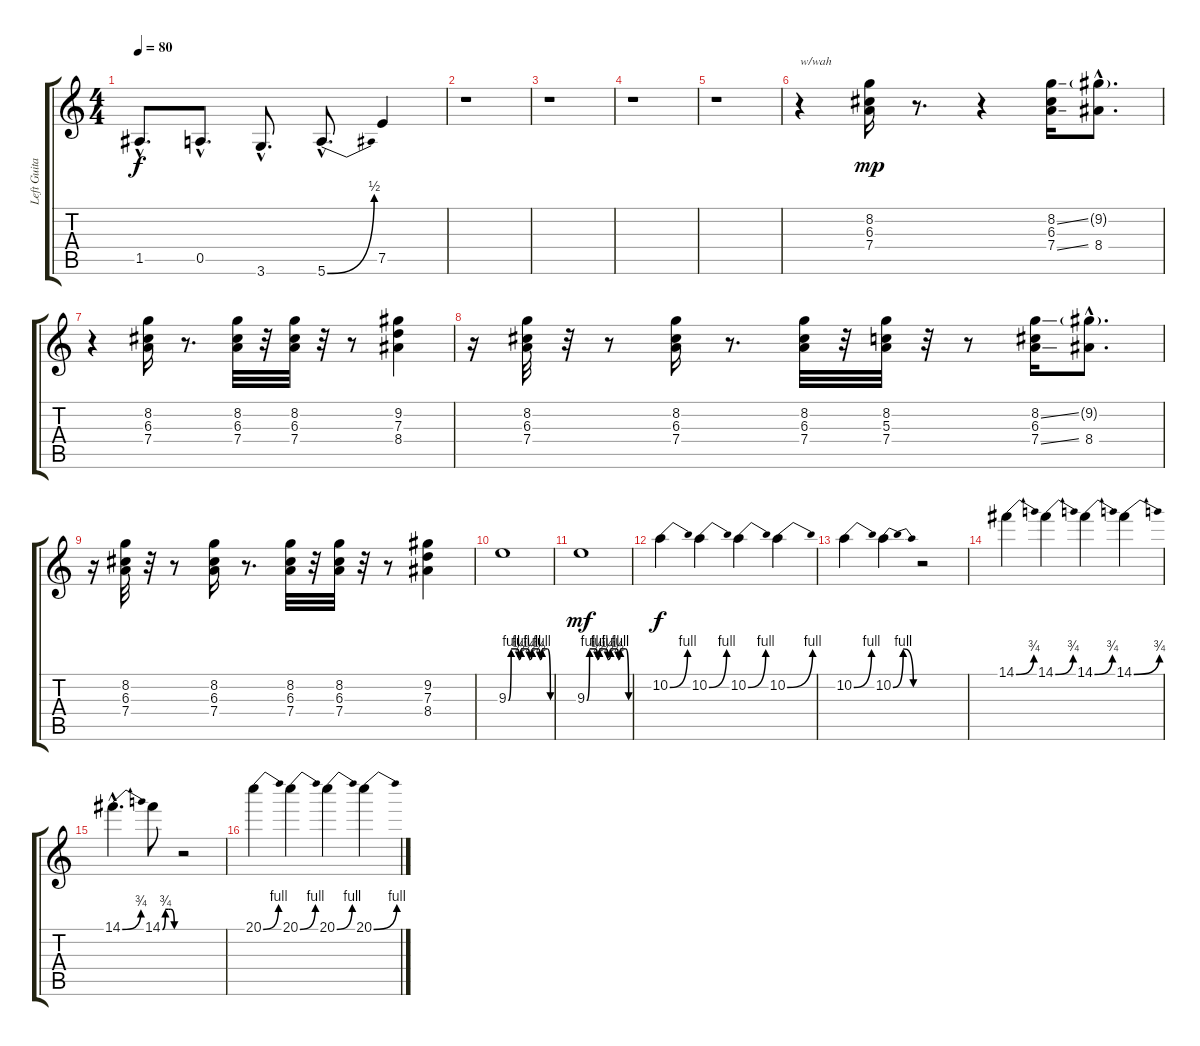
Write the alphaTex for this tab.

\track ("Left Guitar" "Left Guita") {instrument overdrivenguitar}
\staff {score tabs}
\tuning (E4 B3 G3 D3 A2 E2) {hide}
\ts (4 4)
\tempo 80
\clef g2
\ks c
1.5{hac}.8{d dy f} 0.5{hac}.8{d} 3.6{hac}.8{d} 5.6{be (bend 0 0 60 2) hac}.8{d} 7.5.4 |
r.1 |
r.1 |
r.1 |
r.1 |
r.4{txt "w/wah"} (8.2 6.3 7.4).16{dy mp} r.8{d} r.4 (8.2{ss} 6.3 7.4{ss}).16 (9.2{g hac} 8.4{hac}).8{d} |
r.4 (8.2 6.3 7.4).16 r.8{d} (8.2 6.3 7.4).32 r.32 (8.2 6.3 7.4).32 r.32 r.8 (9.2 7.3 8.4).4 |
r.16 (8.2 6.3 7.4).32 r.32 r.8 (8.2 6.3 7.4).16 r.8{d} (8.2 6.3 7.4).32 r.32 (8.2 5.3 7.4).32 r.32 r.8 (8.2{ss} 6.3 7.4{ss}).16 (9.2{g hac} 8.4{hac}).8{d} |
r.16 (8.2 6.3 7.4).32 r.32 r.8 (8.2 6.3 7.4).16 r.8{d} (8.2 6.3 7.4).32 r.32 (8.2 6.3 7.4).32 r.32 r.8 (9.2 7.3 8.4).4 |
9.3{be (custom 0 0 4 4 12 4 15 2 18 4 27 4 30 2 34 4 43 4 45 2 48 4 56 4 60 0)}.1 |
9.3{be (custom 0 0 4 4 12 4 15 2 18 4 27 4 30 2 34 4 43 4 45 2 48 4 56 4 60 0)}.1{dy mf} |
10.2{be (bend 0 0 60 4)}.4{dy f} 10.2{be (bend 0 0 60 4)}.4 10.2{be (bend 0 0 60 4)}.4 10.2{be (bend 0 0 60 4)}.4 |
10.2{be (bend 0 0 60 4)}.4 10.2{be (bendrelease 0 0 20 4 43 4 60 0)}.4 r.2 |
14.1{be (bend 0 0 60 3)}.4 14.1{be (bend 0 0 60 3)}.4 14.1{be (bend 0 0 60 3)}.4 14.1{be (bend 0 0 60 3)}.4 |
14.1{be (bend 0 0 60 3) hac}.4{d} 14.1{be (custom 0 0 15 3 30 3 42 3 60 0)}.8 r.2 |
20.1{be (bend 0 0 60 4)}.4 20.1{be (bend 0 0 60 4)}.4 20.1{be (bend 0 0 60 4)}.4 20.1{be (bend 0 0 60 4)}.4
